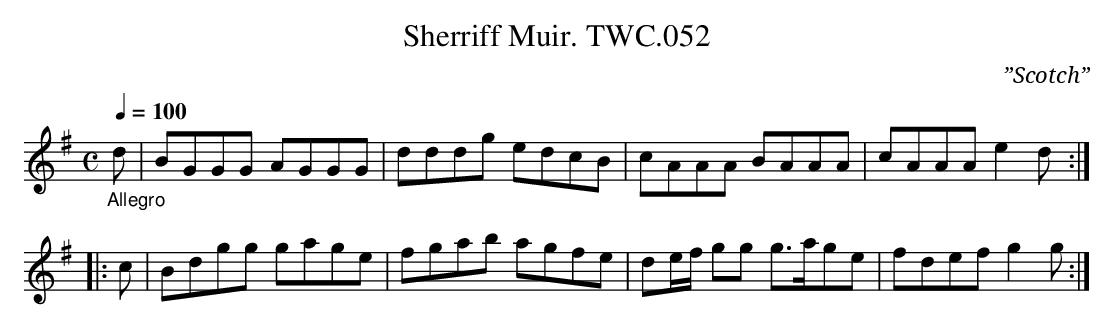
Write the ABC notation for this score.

X:1
T:Sherriff Muir. TWC.052
L:1/8
C:”Scotch”
M:C
Q:1/4=100
K:G
"_Allegro" d|BGGG AGGG|dddg edcB|cAAA BAAA|cAAA e2d :|
|: c|Bdgg gage|fgab agfe|de/f/ gg g>age|fdef g2g :|
